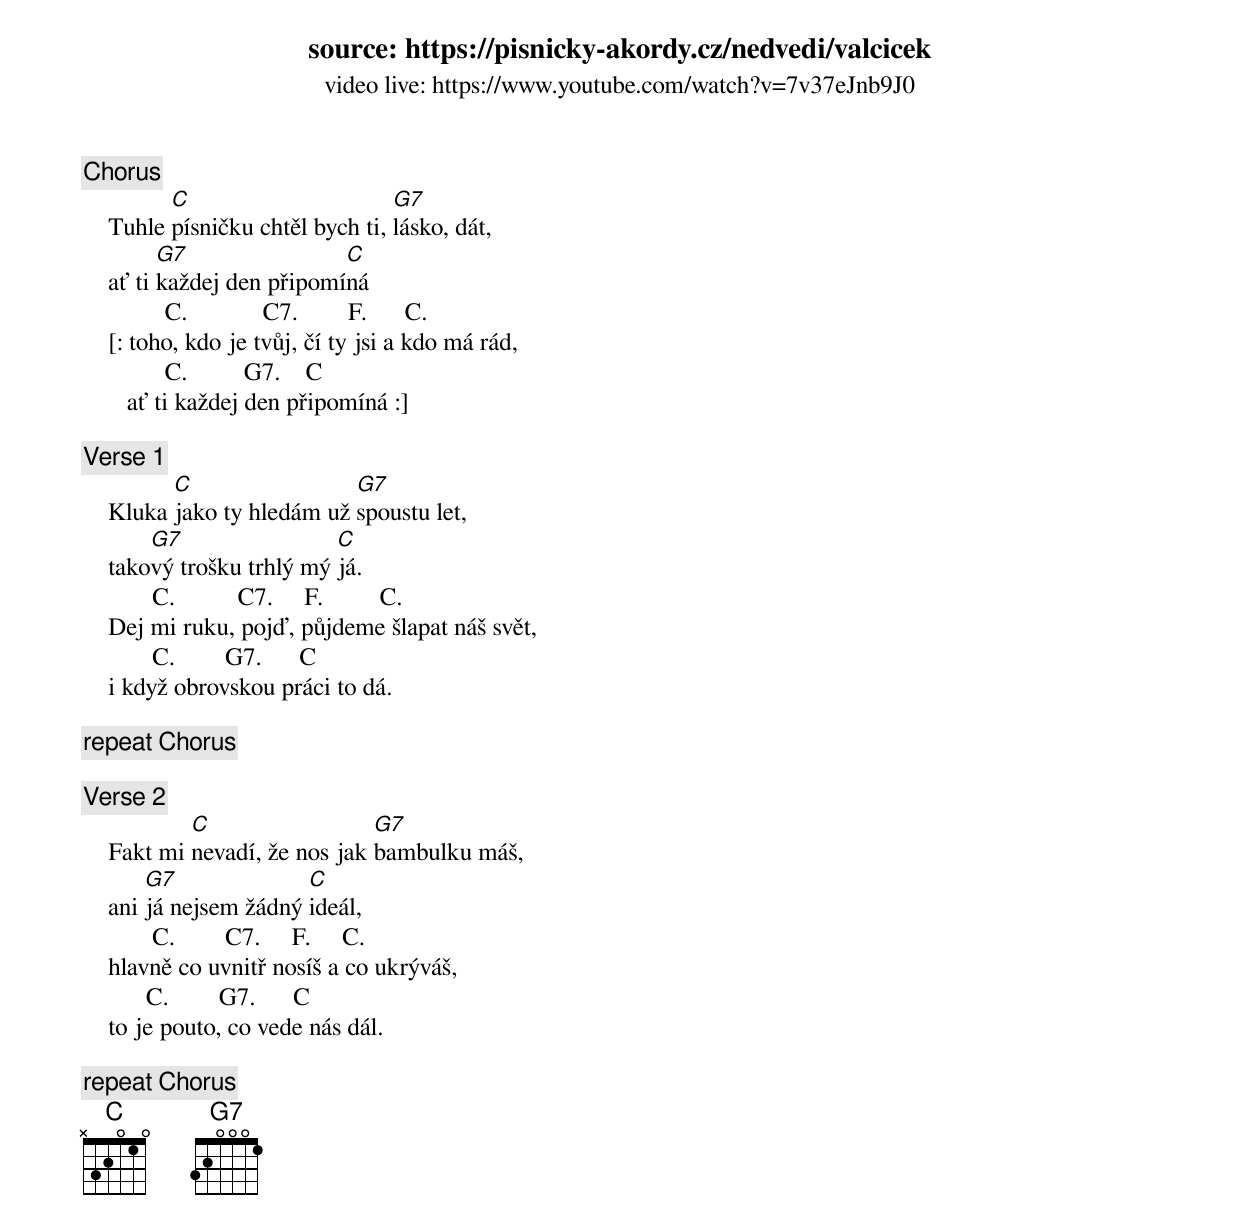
source: https://pisnicky-akordy.cz/nedvedi/valcicek
video live: https://www.youtube.com/watch?v=7v37eJnb9J0


[Chorus]
          C                       G7
    Tuhle písničku chtěl bych ti, lásko, dát,
          G7                C
    ať ti každej den připomíná
             C.            C7.        F.      C.
    [: toho, kdo je tvůj, čí ty jsi a kdo má rád,
             C.         G7.    C
       ať ti každej den připomíná :]

[Verse 1]
          C                 G7
    Kluka jako ty hledám už spoustu let,
        G7                 C
    takový trošku trhlý mý já.
           C.          C7.     F.         C.
    Dej mi ruku, pojď, půjdeme šlapat náš svět,
           C.        G7.      C
    i když obrovskou práci to dá.

[repeat Chorus]

[Verse 2]
            C                  G7
    Fakt mi nevadí, že nos jak bambulku máš,
        G7              C
    ani já nejsem žádný ideál,
           C.        C7.     F.     C.
    hlavně co uvnitř nosíš a co ukrýváš,
          C.        G7.      C
    to je pouto, co vede nás dál.

[repeat Chorus]
